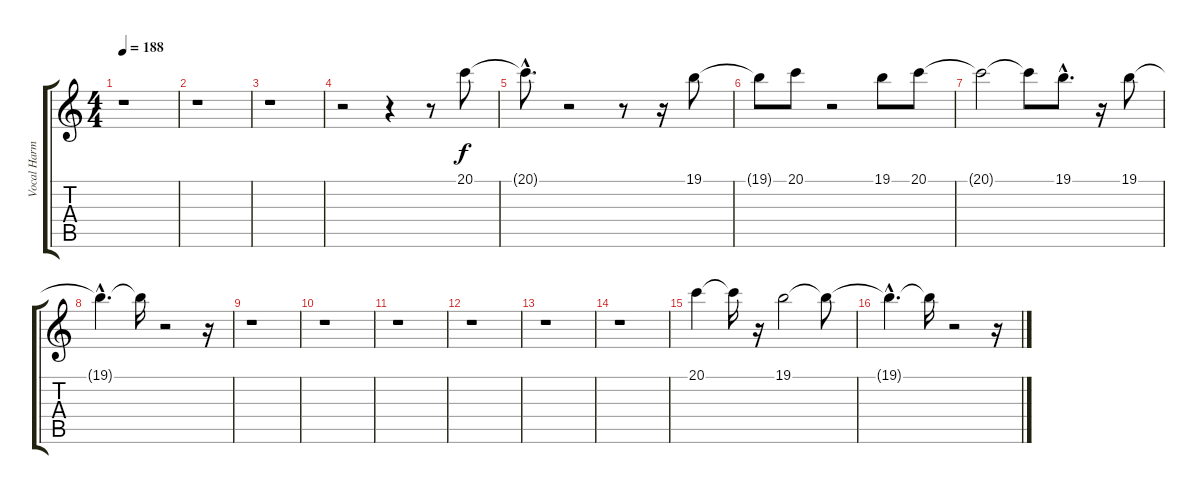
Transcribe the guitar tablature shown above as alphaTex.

\track ("Vocal Harmony" "Vocal Harm") {instrument choiraahs}
\staff {score tabs}
\tuning (E4 B3 G3 D3 A2 E2) {hide}
\ts (4 4)
\tempo 188
\clef g2
\ks c
r.1{dy f} |
r.1 |
r.1 |
r.2 r.4 r.8 20.1.8 |
20.1{hac t}.8{d} r.2 r.8 r.16 19.1.8 |
19.1{t}.8 20.1.8 r.2 19.1.8 20.1.8 |
20.1{t}.2 20.1{t}.8 19.1{hac}.8{d} r.16 19.1.8 |
19.1{hac t}.4{d} 19.1{t}.16 r.2 r.16 |
r.1 |
r.1 |
r.1 |
r.1 |
r.1 |
r.1 |
20.1.4 20.1{t}.16 r.16 19.1.2 19.1{t}.8 |
19.1{hac t}.4{d} 19.1{t}.16 r.2 r.16
